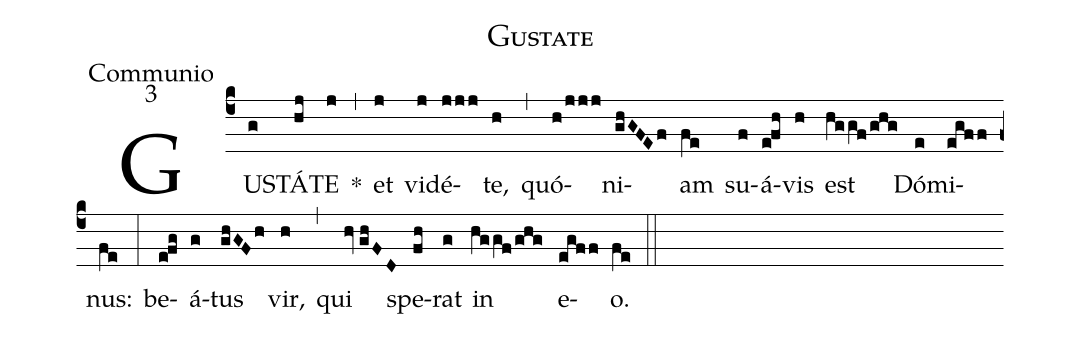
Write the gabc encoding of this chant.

name:Gustate;
office-part:Communio;
mode:3;
%%
(c4) GUS(g)TÁ(hj)TE(j) *(,) et(j) vi(j)dé(jjj)te,(h) (,) quó(h/jjj)ni(ghGFEf)am(fe) su(f)á(e!fh)vis(h) est(hggf/ghg) Dó(e)mi(egff)nus:(fe) (:) be(e!fg)á(g)tus(ghGFh) vir,(h) (,) qui(hv//ghFD) spe(fh)rat(g) in(hggf/ghg) e(egff)o.(fe) (::)
